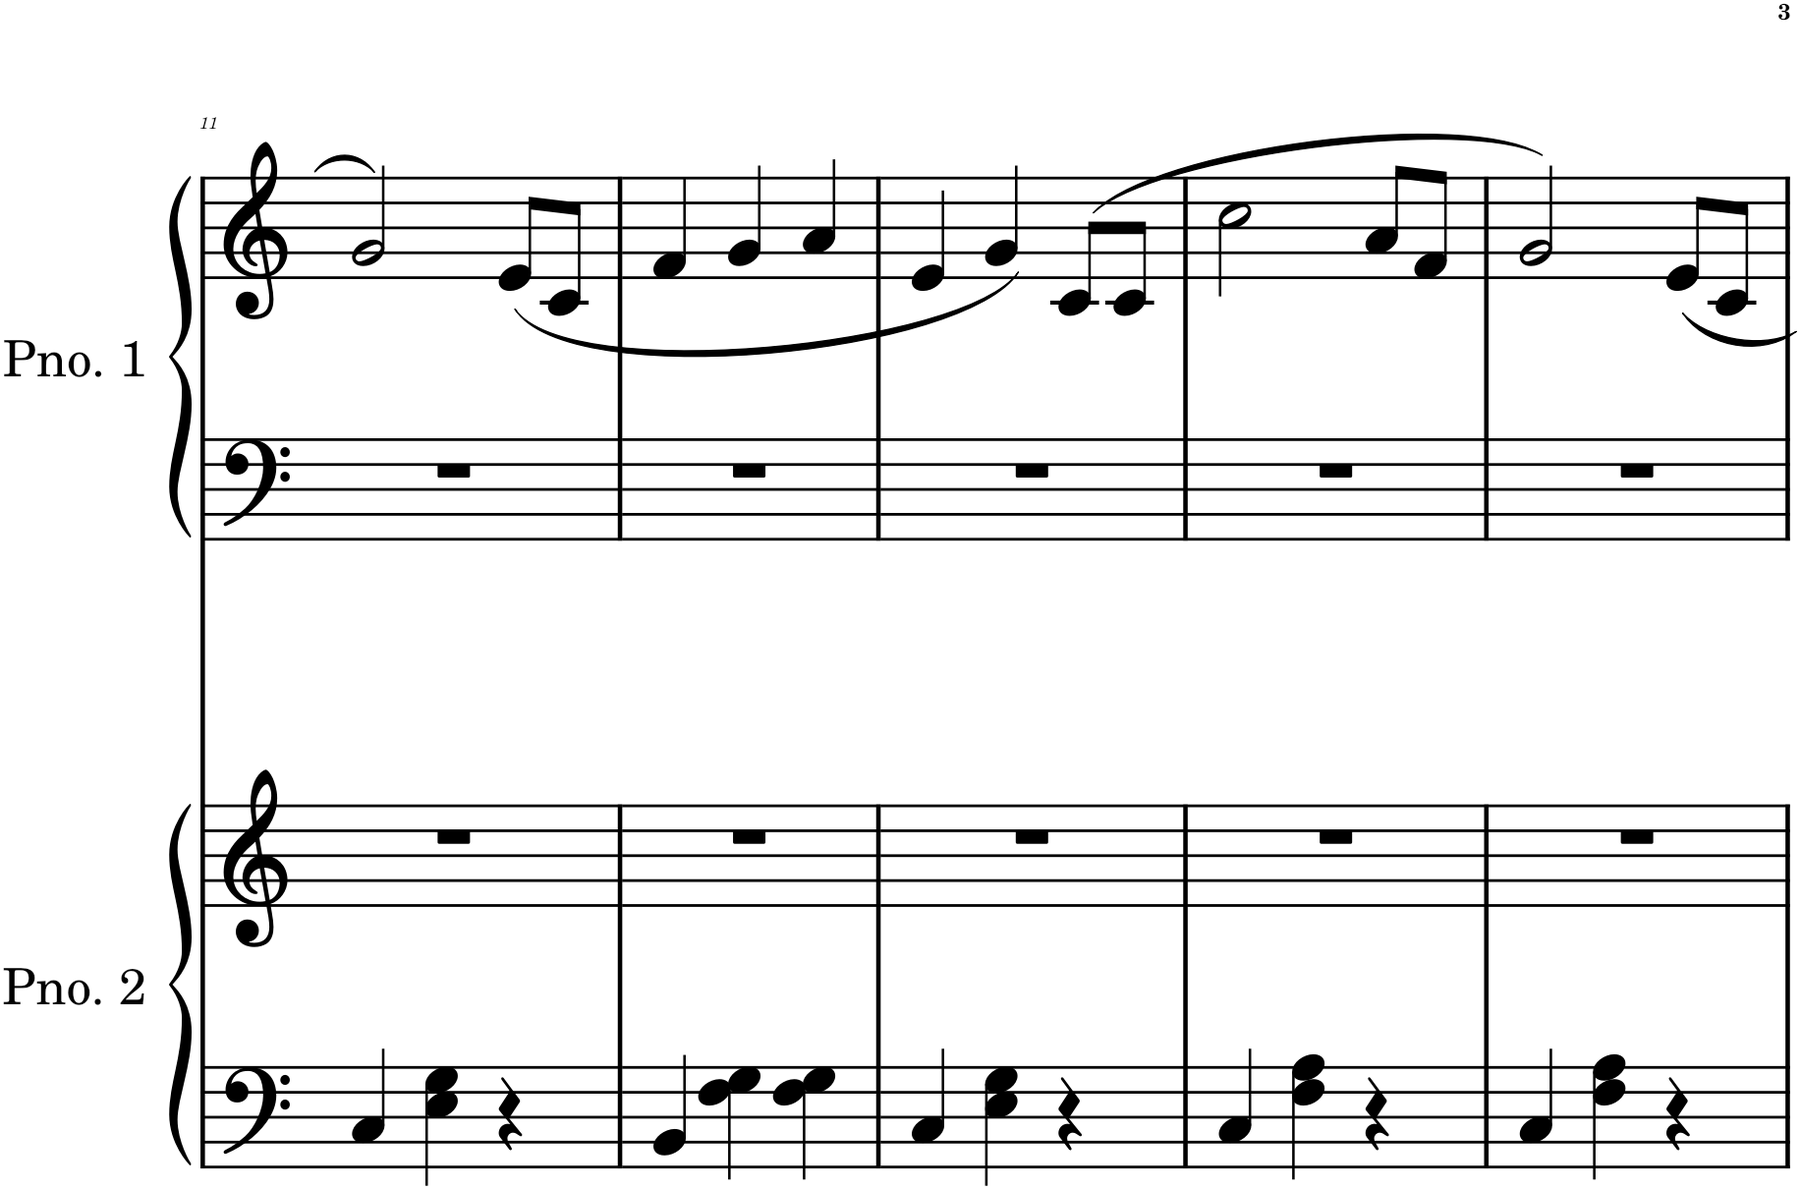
**kern	**kern	**kern	**kern
*part2	*part2	*part1	*part1
*staff4	*staff3	*staff2	*staff1
*I"Piano 2	*	*I"Piano 1	*
*I'Pno. 2	*	*I'Pno. 1	*
!!LO:PB:g=z
*clefF4	*clefG2	*clefF4	*clefG2
*k[]	*k[]	*k[]	*k[]
*M3/4	*M3/4	*M3/4	*M3/4
=11	=11	=11	=11
4C/	2.r	2.r	2g/
4E\ 4G\	.	.	.
4r	.	.	(8e/L
.	.	.	8c/J
=12	=12	=12	=12
4BB/	2.r	2.r	4f/
4F\ 4G\	.	.	4g/
4F\ 4G\	.	.	4a/
=13	=13	=13	=13
4C/	2.r	2.r	4e/
4E\ 4G\	.	.	4g/)
4r	.	.	(8c/L
.	.	.	8c/J
=14	=14	=14	=14
4C/	2.r	2.r	2cc\
4F\ 4A\	.	.	.
4r	.	.	8a/L
.	.	.	8f/J
=15	=15	=15	=15
4C/	2.r	2.r	2g/)
4F\ 4A\	.	.	.
4r	.	.	8e/L
.	.	.	8c/J
=	=	=	=
*-	*-	*-	*-
